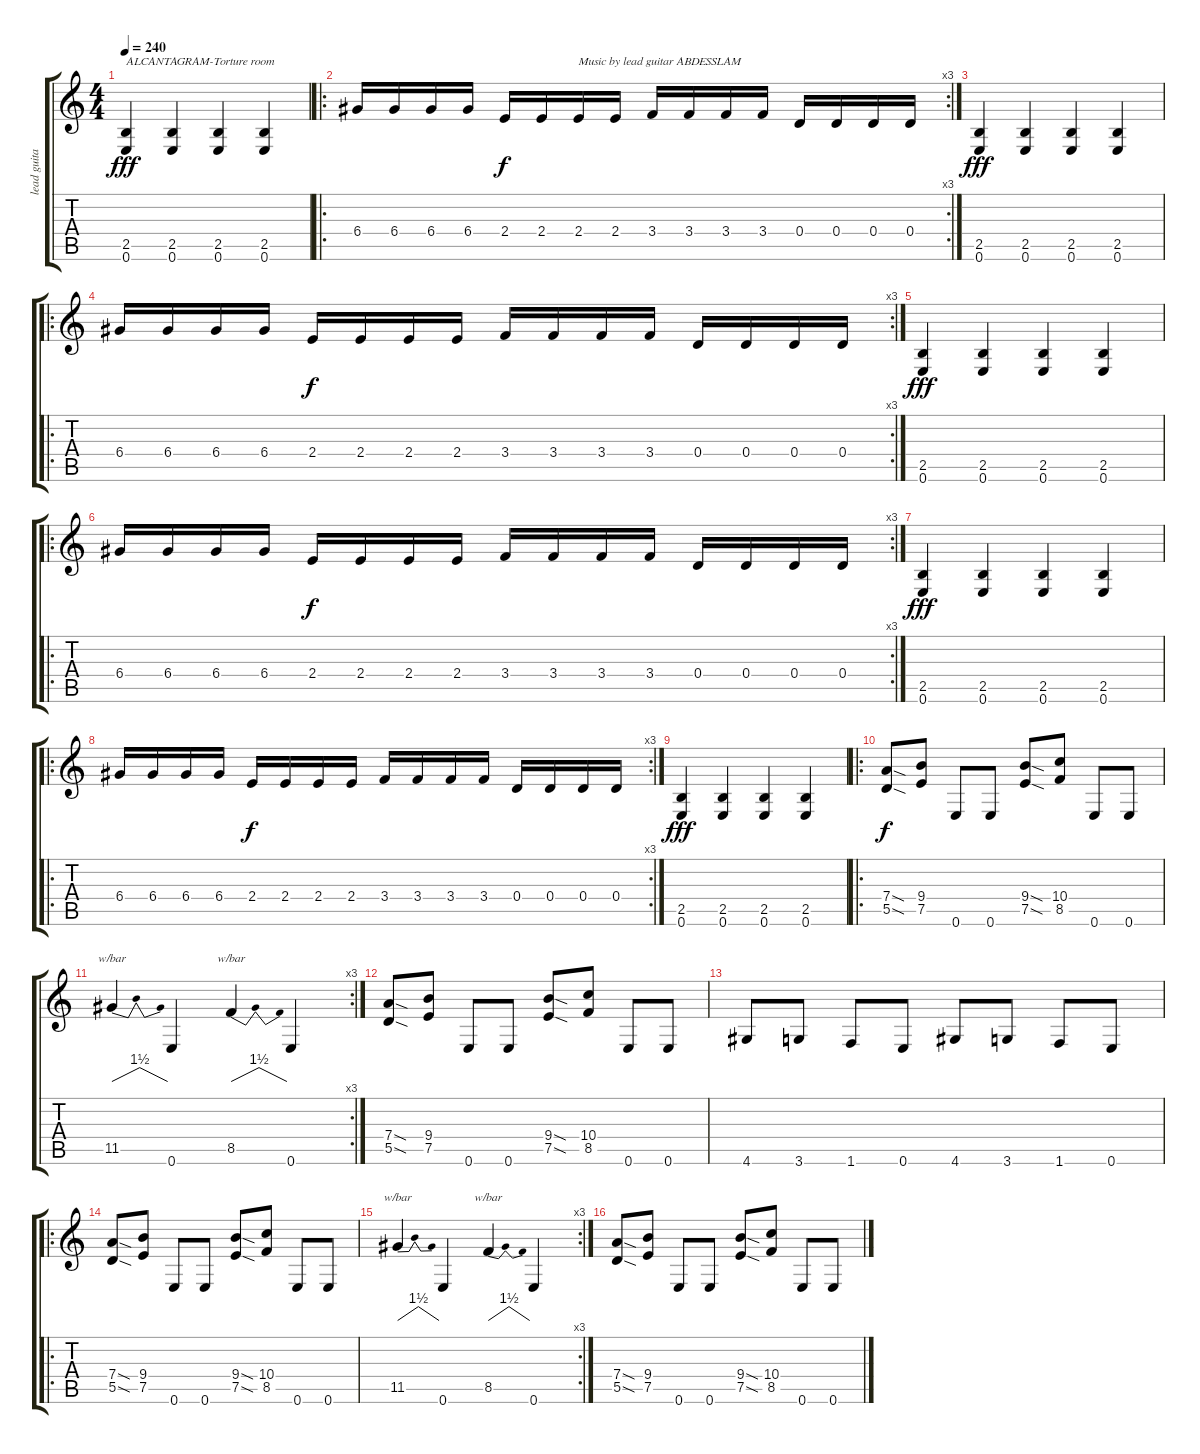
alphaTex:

\track ("lead guitar " "lead guita") {instrument distortionguitar}
\staff {score tabs}
\tuning (E4 B3 G3 D3 A2 E2) {hide}
\ts (4 4)
\tempo 240
\clef g2
\ks c
(2.5 0.6).4{txt "ALCANTAGRAM-Torture room" dy fff instrument distortionguitar} (2.5 0.6).4 (2.5 0.6).4 (2.5 0.6).4 |
\ro
\rc 3
6.4.16 6.4.16 6.4.16 6.4.16 2.4.16{dy f} 2.4.16 2.4.16{txt "Music by lead guitar ABDESSLAM "} 2.4.16 3.4.16 3.4.16 3.4.16 3.4.16 0.4.16 0.4.16 0.4.16 0.4.16 |
(2.5 0.6).4{dy fff} (2.5 0.6).4 (2.5 0.6).4 (2.5 0.6).4 |
\ro
\rc 3
6.4.16 6.4.16 6.4.16 6.4.16 2.4.16{dy f} 2.4.16 2.4.16 2.4.16 3.4.16 3.4.16 3.4.16 3.4.16 0.4.16 0.4.16 0.4.16 0.4.16 |
(2.5 0.6).4{dy fff} (2.5 0.6).4 (2.5 0.6).4 (2.5 0.6).4 |
\ro
\rc 3
6.4.16 6.4.16 6.4.16 6.4.16 2.4.16{dy f} 2.4.16 2.4.16 2.4.16 3.4.16 3.4.16 3.4.16 3.4.16 0.4.16 0.4.16 0.4.16 0.4.16 |
(2.5 0.6).4{dy fff} (2.5 0.6).4 (2.5 0.6).4 (2.5 0.6).4 |
\ro
\rc 3
6.4.16 6.4.16 6.4.16 6.4.16 2.4.16{dy f} 2.4.16 2.4.16 2.4.16 3.4.16 3.4.16 3.4.16 3.4.16 0.4.16 0.4.16 0.4.16 0.4.16 |
(2.5 0.6).4{dy fff} (2.5 0.6).4 (2.5 0.6).4 (2.5 0.6).4 |
\ro
(7.4{sod} 5.5{sod}).8{dy f} (9.4 7.5).8 0.6.8 0.6.8 (9.4{sod} 7.5{sod}).8 (10.4 8.5).8 0.6.8 0.6.8 |
\rc 3
11.5.4{tbe (dip default 0 0 30 6 60 0)} 0.6.4 8.5.4{tbe (dip default 0 0 30 6 60 0)} 0.6.4 |
(7.4{sod} 5.5{sod}).8 (9.4 7.5).8 0.6.8 0.6.8 (9.4{sod} 7.5{sod}).8 (10.4 8.5).8 0.6.8 0.6.8 |
4.6.8 3.6.8 1.6.8 0.6.8 4.6.8 3.6.8 1.6.8 0.6.8 |
\ro
(7.4{sod} 5.5{sod}).8 (9.4 7.5).8 0.6.8 0.6.8 (9.4{sod} 7.5{sod}).8 (10.4 8.5).8 0.6.8 0.6.8 |
\rc 3
11.5.4{tbe (dip default 0 0 30 6 60 0)} 0.6.4 8.5.4{tbe (dip default 0 0 30 6 60 0)} 0.6.4 |
(7.4{sod} 5.5{sod}).8 (9.4 7.5).8 0.6.8 0.6.8 (9.4{sod} 7.5{sod}).8 (10.4 8.5).8 0.6.8 0.6.8
